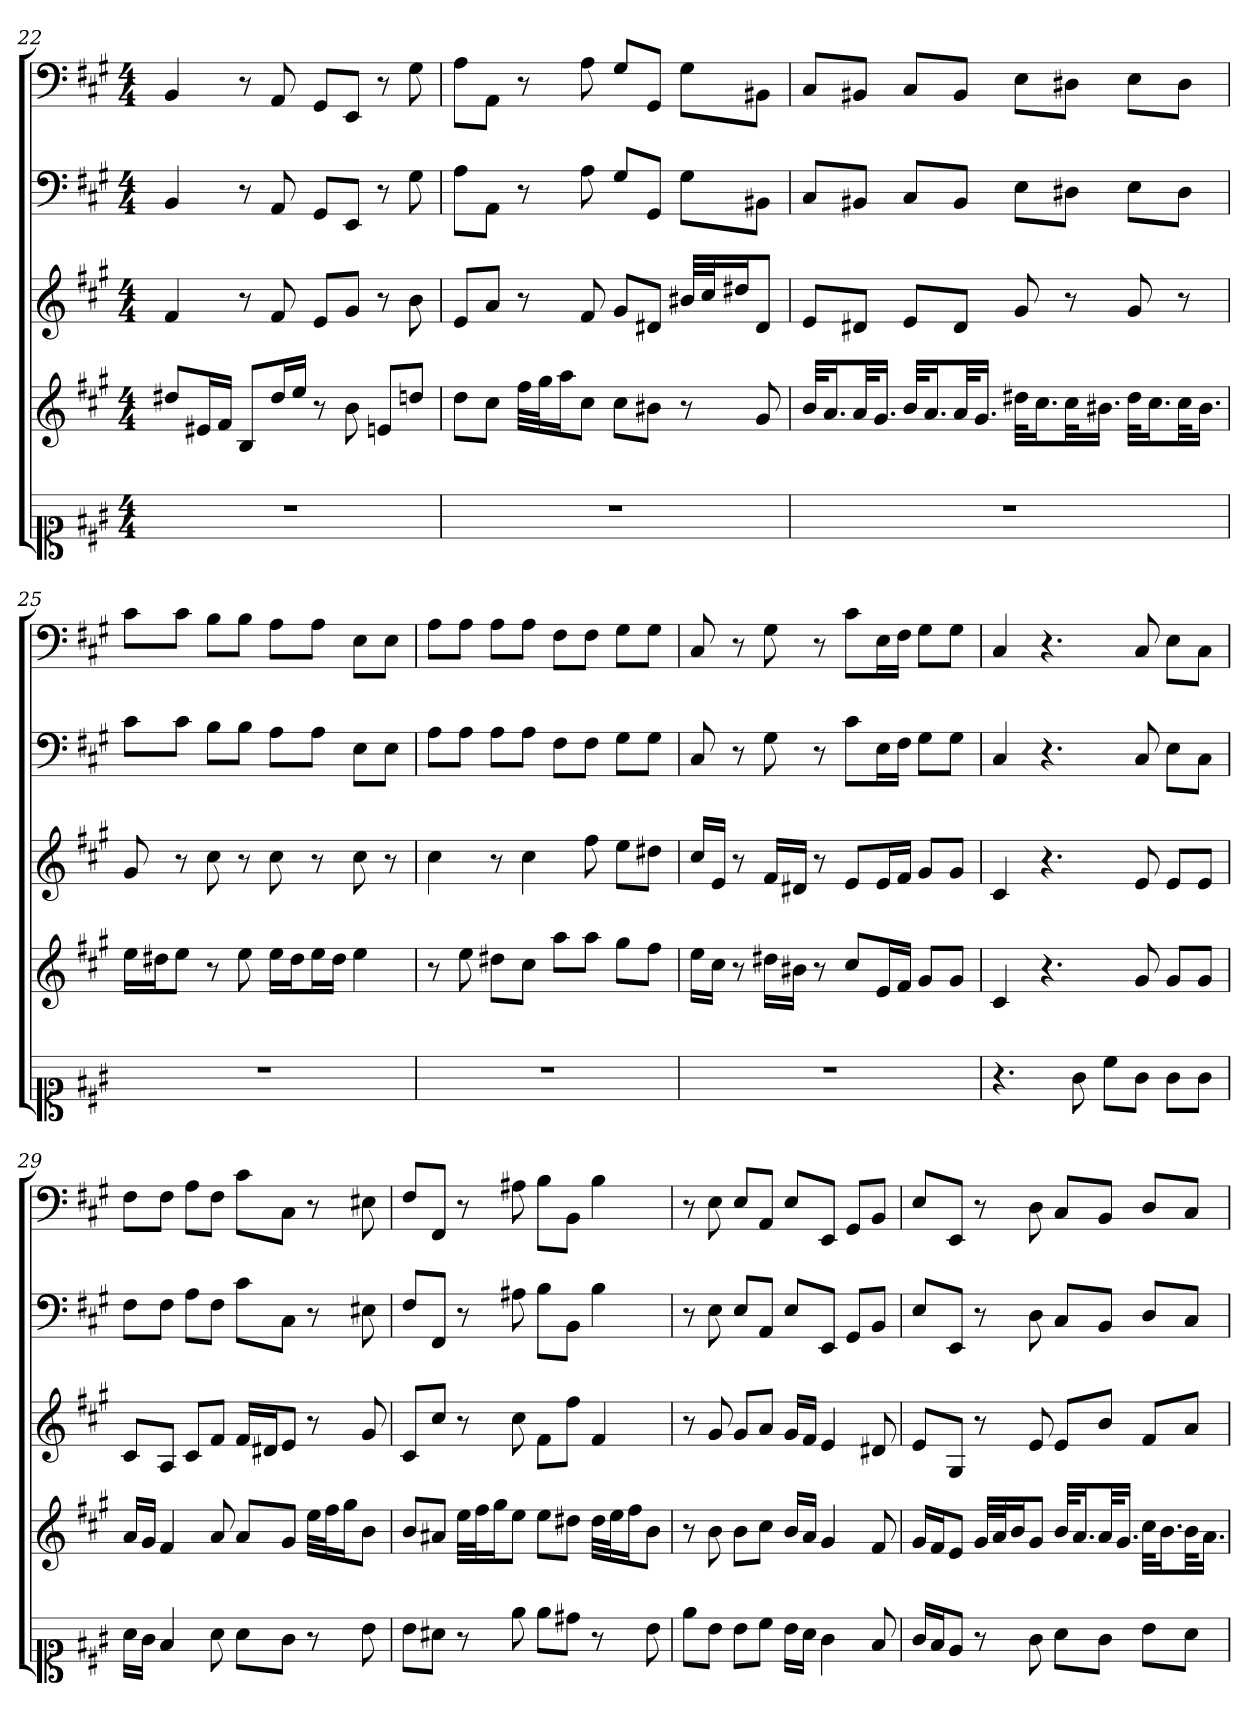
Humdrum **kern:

**kern	**kern	**kern	**kern	**kern
*part5	*part4	*part3	*part2	*part1
*staff5	*staff4	*staff3	*staff2	*staff1
*clefC1	*	*	*clefF4	*clefF4
*k[f#c#g#]	*k[f#c#g#]	*k[f#c#g#]	*k[f#c#g#]	*k[f#c#g#]
*f#:	*f#:	*f#:	*f#:	*f#:
*M4/4	*M4/4	*M4/4	*M4/4	*M4/4
=22	=22	=22	=22	=22
1r	8dd#XL	4f#	4BB	4BB
.	16e#XL	.	.	.
.	16f#JJ	.	.	.
.	8BL	8r	8r	8r
.	16dd#L	8f#	8AA	8AA
.	16eeJJ	.	.	.
.	8r	8eL	8GG#/L	8GG#/L
.	8b	8g#J	8EE/J	8EE/J
.	8enL	8r	8r	8r
.	8ddnJ	8b	8G#	8G#
=23	=23	=23	=23	=23
1r	8ddL	8eL	8A\L	8A\L
.	8cc#J	8aJ	8AA\J	8AA\J
.	32ff#LLL	8r	8r	8r
.	32gg#J	.	.	.
.	16aaJ	.	.	.
.	8cc#J	8f#	8A	8A
.	8cc#L	8g#L	8G#/L	8G#/L
.	8b#XJ	8d#XJ	8GG#/J	8GG#/J
.	8r	32b#XLLL	8G#\L	8G#\L
.	.	32cc#J	.	.
.	.	16dd#XJ	.	.
.	8g#	8d#J	8BB#X\J	8BB#X\J
=24	=24	=24	=24	=24
1r	32bKLL	8eL	8C#/L	8C#/L
.	16.aJ	.	.	.
.	32aKL	8d#XJ	8BB#X/J	8BB#X/J
.	16.g#JJ	.	.	.
.	32bKLL	8eL	8C#/L	8C#/L
.	16.aJ	.	.	.
.	32aKL	8d#J	8BB#/J	8BB#/J
.	16.g#JJ	.	.	.
.	32dd#XKLL	8g#	8E\L	8E\L
.	16.cc#J	.	.	.
.	32cc#KL	8r	8D#X\J	8D#X\J
.	16.b#XJJ	.	.	.
.	32dd#KLL	8g#	8E\L	8E\L
.	16.cc#J	.	.	.
.	32cc#KL	8r	8D#\J	8D#\J
.	16.b#JJ	.	.	.
=25	=25	=25	=25	=25
1r	16eeLL	8g#	8c#\L	8c#\L
.	16dd#XJ	.	.	.
.	8eeJ	8r	8c#\J	8c#\J
.	8r	8cc#	8B\L	8B\L
.	8ee	8r	8B\J	8B\J
.	16eeLL	8cc#	8A\L	8A\L
.	16dd#J	.	.	.
.	16eeL	8r	8A\J	8A\J
.	16dd#JJ	.	.	.
.	4ee	8cc#	8E\L	8E\L
.	.	8r	8E\J	8E\J
=26	=26	=26	=26	=26
1r	8r	4cc#	8A\L	8A\L
.	8ee	.	8A\J	8A\J
.	8dd#XL	8r	8A\L	8A\L
.	8cc#J	4cc#	8A\J	8A\J
.	8aaL	.	8F#\L	8F#\L
.	8aaJ	8ff#	8F#\J	8F#\J
.	8gg#L	8eeL	8G#\L	8G#\L
.	8ff#J	8dd#XJ	8G#\J	8G#\J
=27	=27	=27	=27	=27
1r	16eeLL	16cc#LL	8C#	8C#
.	16cc#JJ	16eJJ	.	.
.	8r	8r	8r	8r
.	16dd#XLL	16f#LL	8G#	8G#
.	16b#XJJ	16d#XJJ	.	.
.	8r	8r	8r	8r
.	8cc#L	8eL	8c#\L	8c#\L
.	16eL	16eL	16E\L	16E\L
.	16f#JJ	16f#JJ	16F#\JJ	16F#\JJ
.	8g#L	8g#L	8G#\L	8G#\L
.	8g#J	8g#J	8G#\J	8G#\J
=28	=28	=28	=28	=28
4.r	4c#	4c#	4C#	4C#
.	4.r	4.r	4.r	4.r
8g#	.	.	.	.
8cc#\L	.	.	.	.
8g#\J	8g#	8e	8C#	8C#
8g#\L	8g#L	8eL	8E\L	8E\L
8g#\J	8g#J	8eJ	8C#\J	8C#\J
=29	=29	=29	=29	=29
16a\LL	16aLL	8c#L	8F#\L	8F#\L
16g#\JJ	16g#JJ	.	.	.
4f#	4f#	8AJ	8F#\J	8F#\J
.	.	8c#L	8A\L	8A\L
8a	8a	8f#J	8F#\J	8F#\J
8a\L	8aL	16f#LL	8c#\L	8c#\L
.	.	16d#XJ	.	.
8g#\J	8g#J	8eJ	8C#\J	8C#\J
8r	32eeLLL	8r	8r	8r
.	32ff#J	.	.	.
.	16gg#J	.	.	.
8b	8bJ	8g#	8E#X	8E#X
=30	=30	=30	=30	=30
8b\L	8bL	8c#L	8F#/L	8F#/L
8a#X\J	8a#XJ	8cc#J	8FF#/J	8FF#/J
8r	32eeLLL	8r	8r	8r
.	32ff#J	.	.	.
.	16gg#J	.	.	.
8ee	8eeJ	8cc#	8A#X	8A#X
8ee\L	8eeL	8f#L	8B\L	8B\L
8dd#X\J	8dd#XJ	8ff#J	8BB\J	8BB\J
8r	32dd#LLL	4f#	4B	4B
.	32eeJ	.	.	.
.	16ff#J	.	.	.
8b	8bJ	.	.	.
=31	=31	=31	=31	=31
8ee\L	8r	8r	8r	8r
8b\J	8b	8g#	8E	8E
8b\L	8bL	8g#L	8E/L	8E/L
8cc#\J	8cc#J	8aJ	8AA/J	8AA/J
16b\LL	16bLL	16g#LL	8E/L	8E/L
16a\JJ	16aJJ	16f#JJ	.	.
4g#	4g#	4e	8EE/J	8EE/J
.	.	.	8GG#/L	8GG#/L
8f#	8f#	8d#X	8BB/J	8BB/J
=32	=32	=32	=32	=32
16g#/LL	16g#LL	8eL	8E/L	8E/L
16f#/J	16f#J	.	.	.
8e/J	8eJ	8G#J	8EE/J	8EE/J
8r	32g#LLL	8r	8r	8r
.	32aJ	.	.	.
.	16bJ	.	.	.
8g#	8g#J	8e	8D	8D
8a\L	32bKLL	8eL	8C#/L	8C#/L
.	16.aJ	.	.	.
8g#\J	32aKL	8bJ	8BB/J	8BB/J
.	16.g#JJ	.	.	.
8b\L	32cc#KLL	8f#L	8D/L	8D/L
.	16.bJ	.	.	.
8a\J	32bKL	8aJ	8C#/J	8C#/J
.	16.aJJ	.	.	.
=	=	=	=	=
*-	*-	*-	*-	*-
